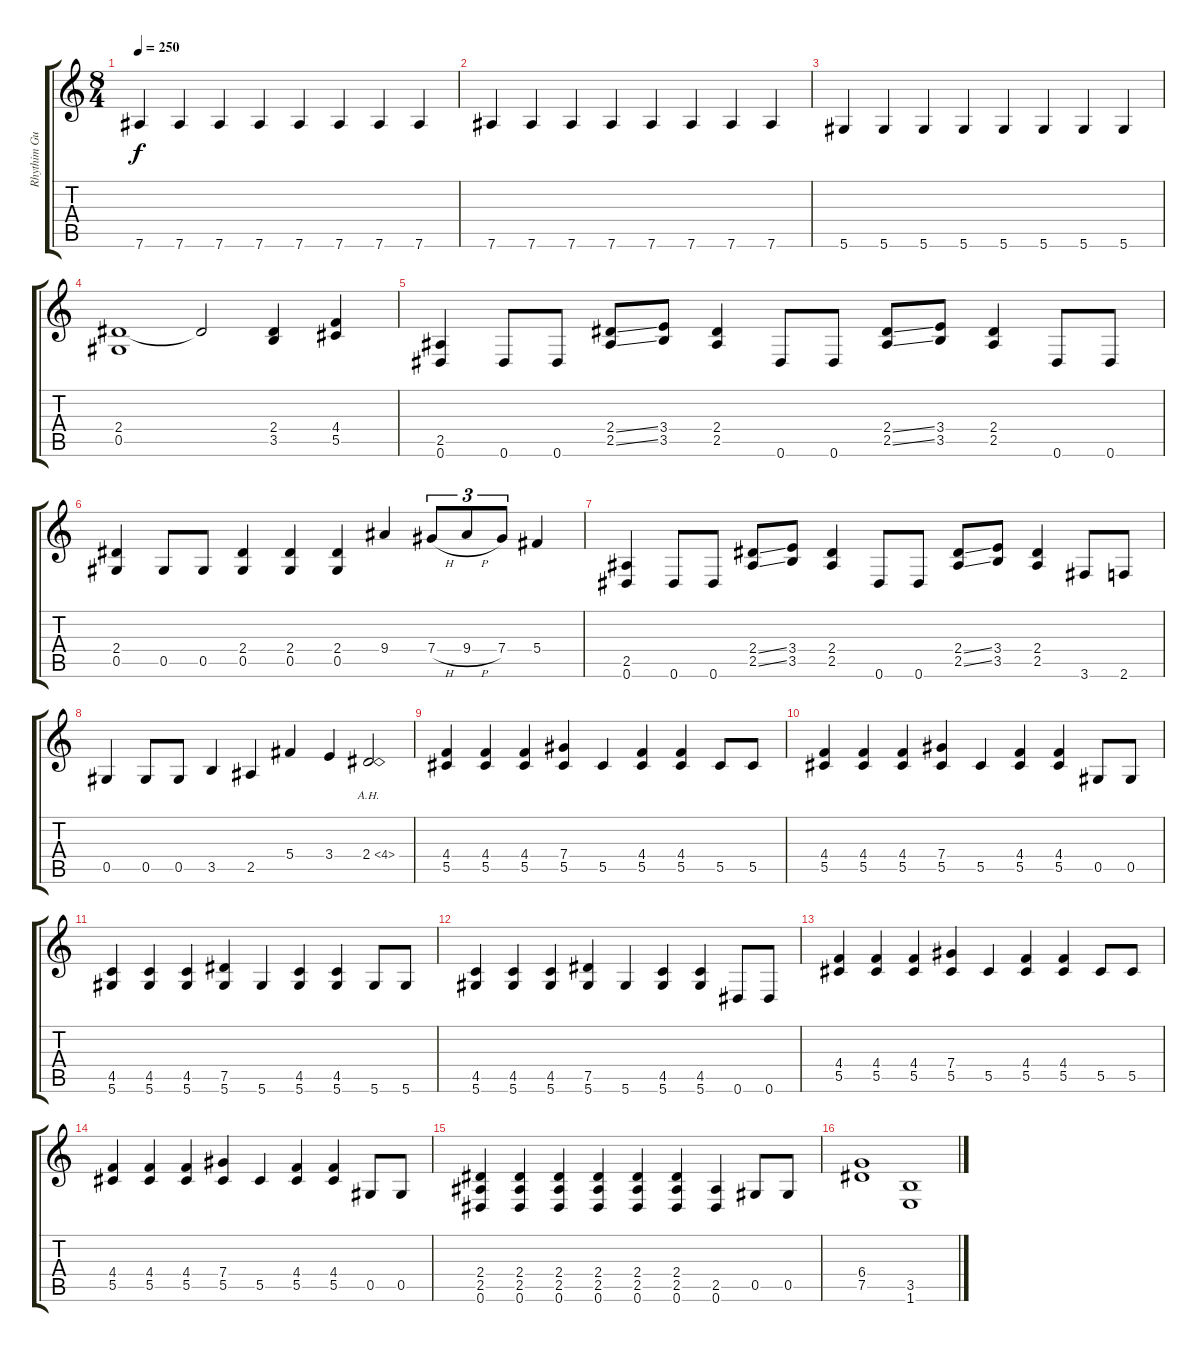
\track ("Rhythim Guitar" "Rhythim Gu") {instrument acousticguitarnylon}
\staff {score tabs}
\tuning (Eb4 Bb3 Gb3 Db3 Ab2 Eb2) {hide}
\ts (8 4)
\tempo 250
\clef g2
\ks c
7.6.4{dy f instrument electricguitarmuted} 7.6.4 7.6.4 7.6.4 7.6.4 7.6.4 7.6.4 7.6.4 |
7.6.4{instrument electricguitarmuted} 7.6.4 7.6.4 7.6.4 7.6.4 7.6.4 7.6.4 7.6.4 |
5.6.4{instrument electricguitarmuted} 5.6.4 5.6.4 5.6.4 5.6.4 5.6.4 5.6.4 5.6.4{instrument distortionguitar} |
(2.4 0.5).1{instrument distortionguitar} 2.4{t}.2 (2.4 3.5).4 (4.4 5.5).4 |
(2.5 0.6).4{volume 12 instrument electricguitarmuted} 0.6.8 0.6.8 (2.4{ss} 2.5{ss}).8{instrument distortionguitar} (3.4 3.5).8 (2.4 2.5).4 0.6.8{instrument electricguitarmuted} 0.6.8 (2.4{ss} 2.5{ss}).8{instrument distortionguitar} (3.4 3.5).8 (2.4 2.5).4 0.6.8{instrument electricguitarmuted} 0.6.8 |
(2.4 0.5).4{instrument distortionguitar} 0.5.8{instrument electricguitarmuted} 0.5.8 (2.4 0.5).4 (2.4 0.5).4 (2.4 0.5).4 9.4.4{instrument distortionguitar} 7.4{h}.8{tu (3 2)} 9.4{h}.8{tu (3 2)} 7.4.8{tu (3 2)} 5.4.4 |
(2.5 0.6).4{volume 12 instrument electricguitarmuted} 0.6.8 0.6.8 (2.4{ss} 2.5{ss}).8{instrument distortionguitar} (3.4 3.5).8 (2.4 2.5).4 0.6.8{instrument electricguitarmuted} 0.6.8 (2.4{ss} 2.5{ss}).8{instrument distortionguitar} (3.4 3.5).8 (2.4 2.5).4 3.6.8{instrument electricguitarmuted} 2.6.8 |
0.5.4{instrument electricguitarmuted} 0.5.8 0.5.8 3.5.4 2.5.4 5.4.4 3.4.4 2.4{ah 2}.2{instrument distortionguitar} |
(4.4 5.5).4{instrument electricguitarmuted} (4.4 5.5).4 (4.4 5.5).4 (7.4 5.5).4 5.5.4 (4.4 5.5).4 (4.4 5.5).4 5.5.8 5.5.8 |
(4.4 5.5).4{instrument electricguitarmuted} (4.4 5.5).4 (4.4 5.5).4 (7.4 5.5).4 5.5.4 (4.4 5.5).4 (4.4 5.5).4 0.5.8 0.5.8 |
(4.5 5.6).4{instrument electricguitarmuted} (4.5 5.6).4 (4.5 5.6).4 (7.5 5.6).4 5.6.4 (4.5 5.6).4 (4.5 5.6).4 5.6.8 5.6.8 |
(4.5 5.6).4{instrument electricguitarmuted} (4.5 5.6).4 (4.5 5.6).4 (7.5 5.6).4 5.6.4 (4.5 5.6).4 (4.5 5.6).4 0.6.8 0.6.8 |
(4.4 5.5).4{instrument electricguitarmuted} (4.4 5.5).4 (4.4 5.5).4 (7.4 5.5).4 5.5.4 (4.4 5.5).4 (4.4 5.5).4 5.5.8 5.5.8 |
(4.4 5.5).4{instrument electricguitarmuted} (4.4 5.5).4 (4.4 5.5).4 (7.4 5.5).4 5.5.4 (4.4 5.5).4 (4.4 5.5).4 0.5.8 0.5.8 |
(2.4 2.5 0.6).4{instrument electricguitarmuted} (2.4 2.5 0.6).4 (2.4 2.5 0.6).4 (2.4 2.5 0.6).4 (2.4 2.5 0.6).4 (2.4 2.5 0.6).4 (2.5 0.6).4 0.5.8 0.5.8 |
(6.4 7.5).1{instrument distortionguitar} (3.5 1.6).1
